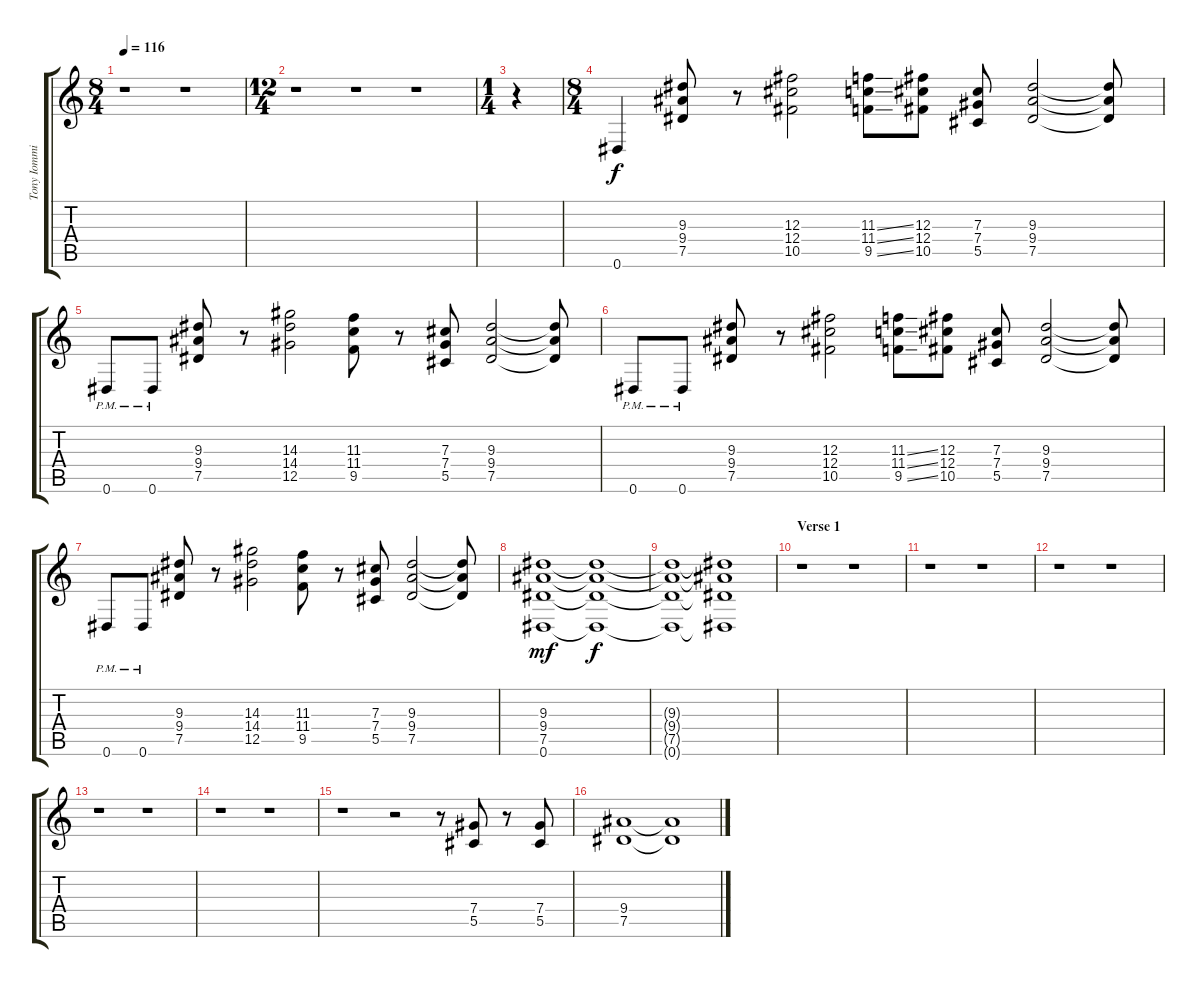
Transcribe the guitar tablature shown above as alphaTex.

\track ("Tony Iommi - Overdub" "Tony Iommi") {instrument overdrivenguitar}
\staff {score tabs}
\tuning (Eb4 Bb3 Gb3 Db3 Ab2 Eb2) {hide}
\ts (8 4)
\tempo 116
\clef g2
\ks c
r.1{dy f} r.1 |
\ts (12 4)
r.1 r.1 r.1 |
\ts (1 4)
r.4 |
\ts (8 4)
0.6.4 (9.3 9.4 7.5).8 r.8 (12.3 12.4 10.5).2 (11.3{ss} 11.4{ss} 9.5{ss}).8 (12.3 12.4 10.5).8 (7.3 7.4 5.5).8 (9.3 9.4 7.5).2 (9.3{t} 9.4{t} 7.5{t}).8 |
0.6{pm}.8 0.6{pm}.8 (9.3 9.4 7.5).8 r.8 (14.3 14.4 12.5).2 (11.3 11.4 9.5).8 r.8 (7.3 7.4 5.5).8 (9.3 9.4 7.5).2 (9.3{t} 9.4{t} 7.5{t}).8 |
0.6{pm}.8 0.6{pm}.8 (9.3 9.4 7.5).8 r.8 (12.3 12.4 10.5).2 (11.3{ss} 11.4{ss} 9.5{ss}).8 (12.3 12.4 10.5).8 (7.3 7.4 5.5).8 (9.3 9.4 7.5).2 (9.3{t} 9.4{t} 7.5{t}).8 |
0.6{pm}.8 0.6{pm}.8 (9.3 9.4 7.5).8 r.8 (14.3 14.4 12.5).2 (11.3 11.4 9.5).8 r.8 (7.3 7.4 5.5).8 (9.3 9.4 7.5).2 (9.3{t} 9.4{t} 7.5{t}).8 |
(9.3 9.4 7.5 0.6).1{dy mf} (9.3{t} 9.4{t} 7.5{t} 0.6{t}).1{dy f} |
(9.3{t} 9.4{t} 7.5{t} 0.6{t}).1 (9.3{t} 9.4{t} 7.5{t} 0.6{t}).1 |
\section ("" "Verse 1")
r.1 r.1 |
r.1 r.1 |
r.1 r.1 |
r.1 r.1 |
r.1 r.1 |
r.1 r.2 r.8 (7.4 5.5).8 r.8 (7.4 5.5).8 |
(9.4 7.5).1 (9.4{t} 7.5{t}).1
